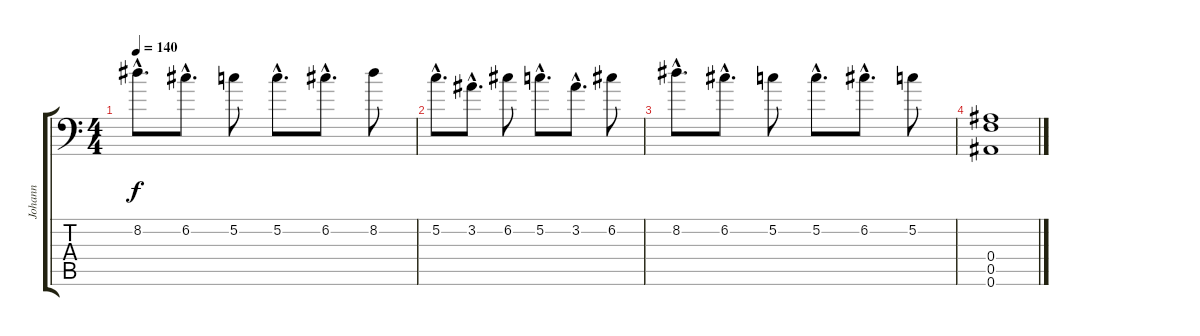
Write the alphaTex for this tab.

\track ("Johann" "Johann") {instrument distortionguitar}
\staff {score tabs}
\tuning (C4 G3 Eb3 Bb2 F2 Bb1) {hide}
\ts (4 4)
\tempo 140
\clef f4
\ks c
8.2{hac}.8{d dy f} 6.2{hac}.8{d} 5.2.8 5.2{hac}.8{d} 6.2{hac}.8{d} 8.2.8 |
5.2{hac}.8{d} 3.2{hac}.8{d} 6.2.8 5.2{hac}.8{d} 3.2{hac}.8{d} 6.2.8 |
8.2{hac}.8{d} 6.2{hac}.8{d} 5.2.8 5.2{hac}.8{d} 6.2{hac}.8{d} 5.2.8 |
(0.4 0.5 0.6).1
